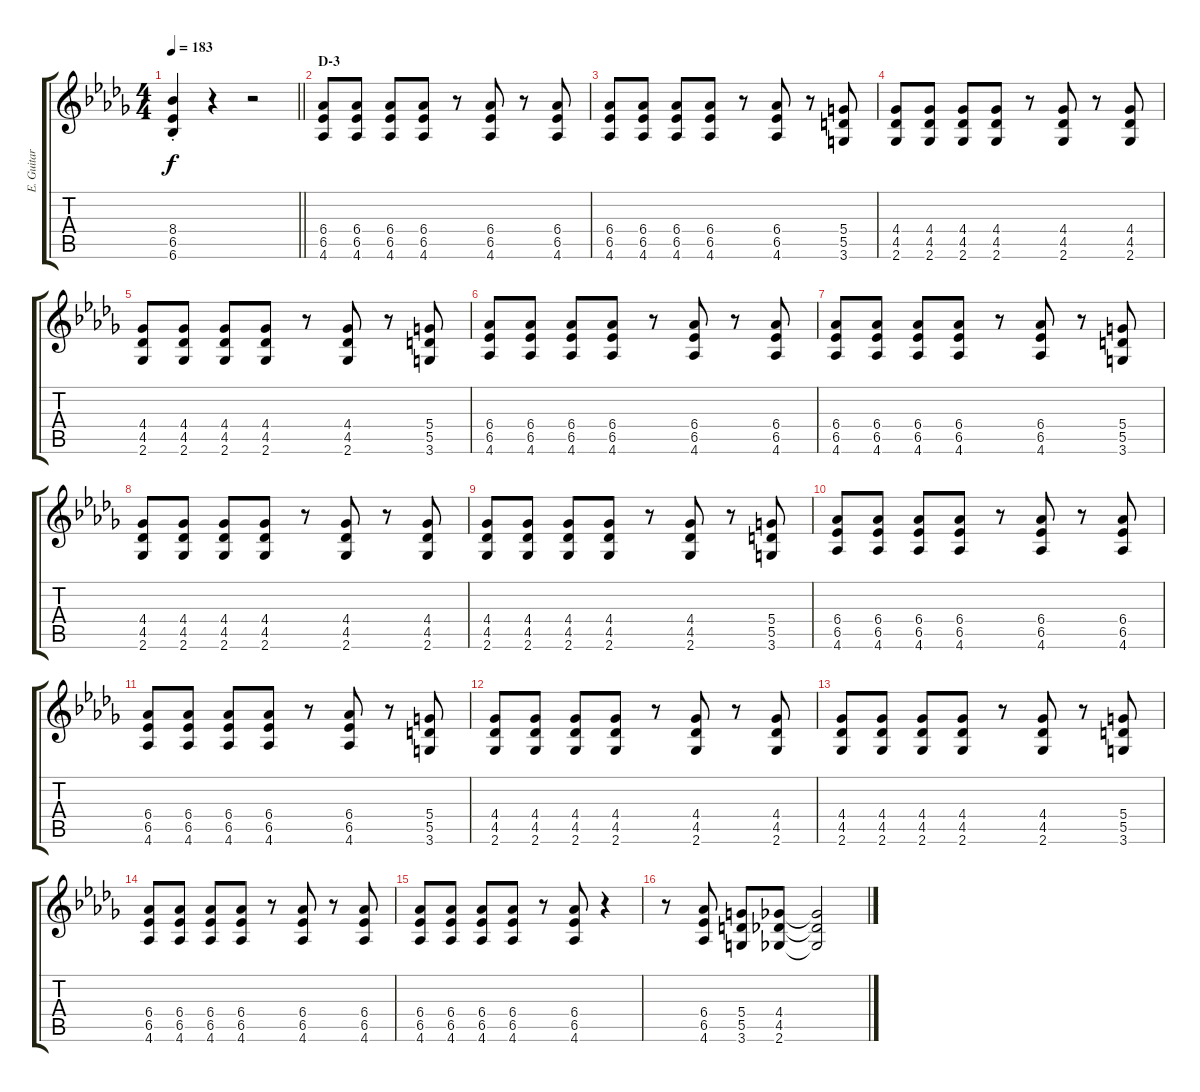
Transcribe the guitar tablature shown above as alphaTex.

\track ("E. Guitar I" "E. Guitar ") {instrument overdrivenguitar}
\staff {score tabs}
\tuning (E4 B3 G3 D3 A2 E2) {hide}
\ts (4 4)
\tempo 183
\clef g2
\barLineRight lightlight
\ks db
(8.4{st} 6.5{st} 6.6{st}).4{dy f} r.4 r.2 |
\section ("" "D-3")
(6.4 6.5 4.6).8 (6.4 6.5 4.6).8 (6.4 6.5 4.6).8 (6.4 6.5 4.6).8 r.8 (6.4 6.5 4.6).8 r.8 (6.4 6.5 4.6).8 |
(6.4 6.5 4.6).8 (6.4 6.5 4.6).8 (6.4 6.5 4.6).8 (6.4 6.5 4.6).8 r.8 (6.4 6.5 4.6).8 r.8 (5.4 5.5 3.6).8 |
(4.4 4.5 2.6).8 (4.4 4.5 2.6).8 (4.4 4.5 2.6).8 (4.4 4.5 2.6).8 r.8 (4.4 4.5 2.6).8 r.8 (4.4 4.5 2.6).8 |
(4.4 4.5 2.6).8 (4.4 4.5 2.6).8 (4.4 4.5 2.6).8 (4.4 4.5 2.6).8 r.8 (4.4 4.5 2.6).8 r.8 (5.4 5.5 3.6).8 |
(6.4 6.5 4.6).8 (6.4 6.5 4.6).8 (6.4 6.5 4.6).8 (6.4 6.5 4.6).8 r.8 (6.4 6.5 4.6).8 r.8 (6.4 6.5 4.6).8 |
(6.4 6.5 4.6).8 (6.4 6.5 4.6).8 (6.4 6.5 4.6).8 (6.4 6.5 4.6).8 r.8 (6.4 6.5 4.6).8 r.8 (5.4 5.5 3.6).8 |
(4.4 4.5 2.6).8 (4.4 4.5 2.6).8 (4.4 4.5 2.6).8 (4.4 4.5 2.6).8 r.8 (4.4 4.5 2.6).8 r.8 (4.4 4.5 2.6).8 |
(4.4 4.5 2.6).8 (4.4 4.5 2.6).8 (4.4 4.5 2.6).8 (4.4 4.5 2.6).8 r.8 (4.4 4.5 2.6).8 r.8 (5.4 5.5 3.6).8 |
(6.4 6.5 4.6).8 (6.4 6.5 4.6).8 (6.4 6.5 4.6).8 (6.4 6.5 4.6).8 r.8 (6.4 6.5 4.6).8 r.8 (6.4 6.5 4.6).8 |
(6.4 6.5 4.6).8 (6.4 6.5 4.6).8 (6.4 6.5 4.6).8 (6.4 6.5 4.6).8 r.8 (6.4 6.5 4.6).8 r.8 (5.4 5.5 3.6).8 |
(4.4 4.5 2.6).8 (4.4 4.5 2.6).8 (4.4 4.5 2.6).8 (4.4 4.5 2.6).8 r.8 (4.4 4.5 2.6).8 r.8 (4.4 4.5 2.6).8 |
(4.4 4.5 2.6).8 (4.4 4.5 2.6).8 (4.4 4.5 2.6).8 (4.4 4.5 2.6).8 r.8 (4.4 4.5 2.6).8 r.8 (5.4 5.5 3.6).8 |
(6.4 6.5 4.6).8 (6.4 6.5 4.6).8 (6.4 6.5 4.6).8 (6.4 6.5 4.6).8 r.8 (6.4 6.5 4.6).8 r.8 (6.4 6.5 4.6).8 |
(6.4 6.5 4.6).8 (6.4 6.5 4.6).8 (6.4 6.5 4.6).8 (6.4 6.5 4.6).8 r.8 (6.4 6.5 4.6).8 r.4 |
r.8 (6.4 6.5 4.6).8 (5.4 5.5 3.6).8 (4.4 4.5 2.6).8 (4.4{t} 4.5{t} 2.6{t}).2
